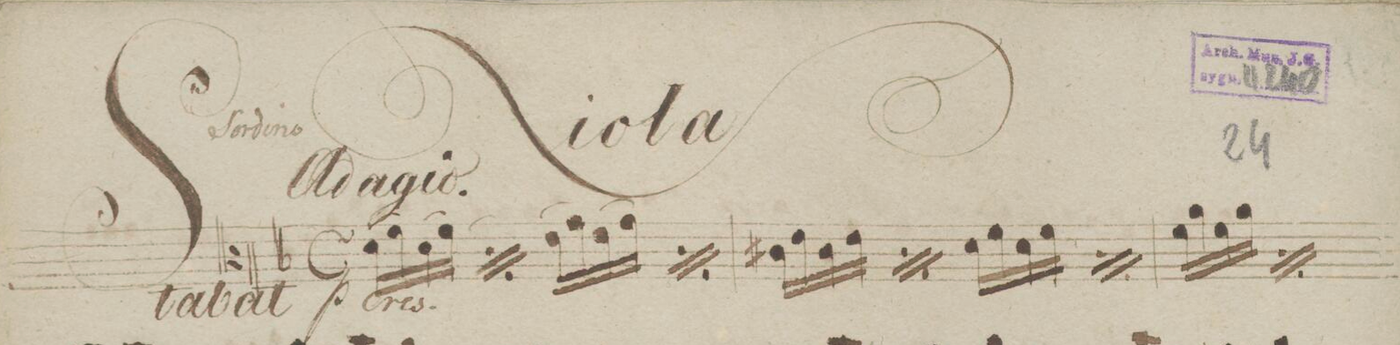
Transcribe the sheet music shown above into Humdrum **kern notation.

**kern	**dynam
*I"Viola	*
*clefC3	*
*k[b-]	*
*met(c)	*
*M4/4	*
*16\right	*
(16d\LL	p
16f\)	<
(16d\	.
16f\JJ)	.
*rep	*
(16d\LL	.
16f\)	.
(16d\	.
16f\JJ)	.
*Xrep	*
(16e\LL	.
16g\)	.
(16e\	.
16g\JJ)	.
*rep	*
(16e\LL	.
16g\)	.
(16e\	.
16g\JJ)	.
*Xrep	*
=2	=2
16c#X\LL	.
16e\	.
16c#\	.
16e\JJ	.
*rep	*
16c#\LL	.
16e\	.
16c#\	.
16e\JJ	.
*Xrep	*
16d\LL	.
16f\	.
16d\	.
16f\JJ	.
*rep	*
16d\LL	.
16f\	.
16d\	.
16f\JJ	.
*Xrep	*
=3	=3
16f\LL	.
16a\	.
16f\	.
16a\JJ	.
*rep	*
16f\LL	.
16a\	.
16f\	.
16a\JJ	.
*Xrep	*
*-	*-
